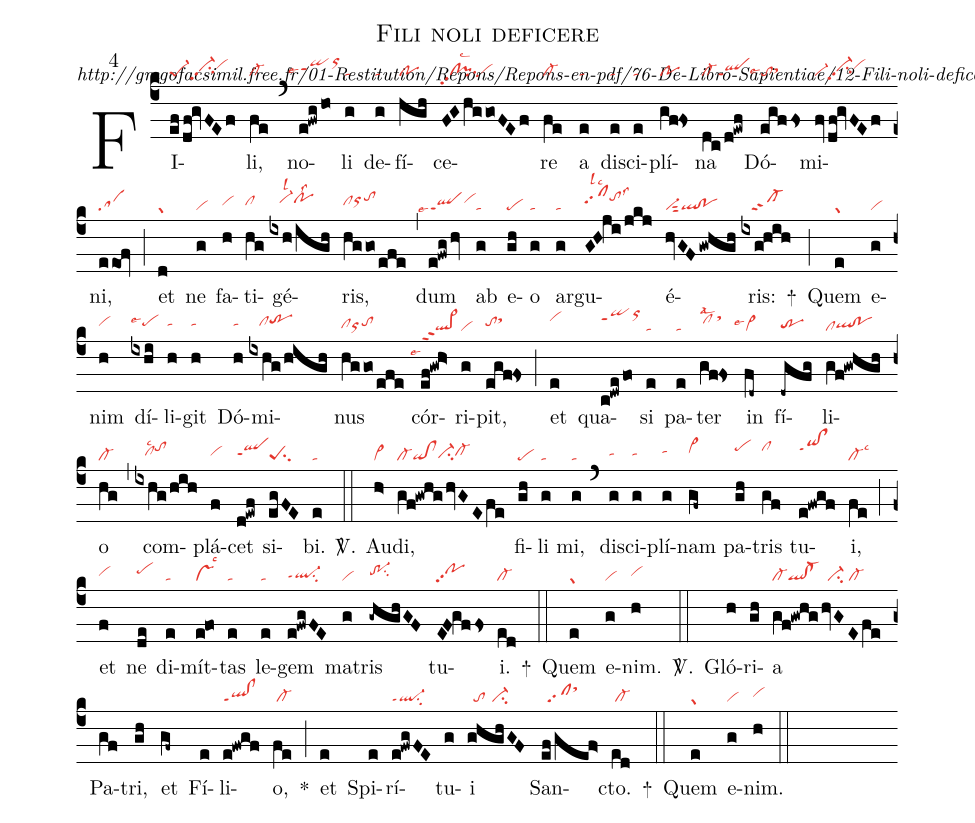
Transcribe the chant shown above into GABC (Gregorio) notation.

name: Fili noli deficere;
commentary: http://gregofacsimil.free.fr/01-Restitution/Repons/Repons-en-pdf/76-De-Libro-Sapientiae/12-Fili-noli-deficere.pdf;
mode: 4;
nabc-lines: 1;
%%
(c4)
FI(ef/df!gvFEf|pe-1vi-hhpp2su2vihi)li,(fe|cl-) (`)
no(e!fwg/ho|```qihhppt1lse7orhk)li(g|ta) de(g|ta)fí(hgh|po)ce(FGhggoFEf|cl!pipp2su2lsc2vihg)re(fe|cl-) a(e|ta) dis(e|ta)ci(e|ta)plí(gf!fs|po)na(dc/d!ewf|cl-qlppt1) Dó(egffs|```tolse4sthh)mi(fv/df!gvFEf|vi-vi-hhpp2su2vihi)ni,(eeOf|sa) (;)
et(d|gr) ne(g|vi) fa(h|vihh)ti(hg|clhh)gé(ixh/igh|///vi-hilsl2pohilss2)ris,(hggo/efe|clhhorhitohj) (,)
dum(e!fwg/hv|```qlppt1lse7vihi) ab(g|ta) e(gh|pe)o(g|ta) ar(g|ta)gu(GH!ji/jkj|sfhilsl2lsc2tohjlss3)é(hvGFgwhgh|vi-sut2ql!po)ris:(ixg!hih|///cl-ppt2) +(;)
Quem(e|gr) e(g|vi)nim(h|vihh) dí(ixhi|pehhlse4)li(h|tahh)git(h|tahh) Dó(h|tahh)mi(ixhg/high|///clhhtrhi)nus(hggo/efe|clhgorhgtohh) cór(ef!gwh>|```ql>ppt2lse7)ri(g|vi)pit,(egf!fs|tohhsthj) (;)
et(e|vihj) qua(c!dwe/fo|qihjppt1orhl)si(e|ta) pa(e|ta)ter(gf!fs|clhilsal2sthk) in(fd~|```vi>lse4) fí(-dgfg|trhg)li(gf!gwhgh|clqlhg!pohg)o(hg|cl-) (,)
com(ixhg/hih|///clhhlsc2tohj)plá(f|vihh)cet(d!ewf|qlhhppt1) si(egFE|peSsu2)bi.(e|ta) <sp>V/</sp>.(::)
Au(h>|vi>)di,(gf!gwhg/hvGEfe|cl-qi!clci-hgcl-hh) fi(gh|pe)li(g|ta) mi,(g|ta) (`)
di(g|tahh)sci(g|tahh)plí(g|tahi)nam(gf~|vi>hi) pa(gh|pehj)tris(gf|clhj) tu(e!fwgf|qihj!clhjppt1)i,(fe|cl-lsc3) (;)
et(f|vihh) ne(de|pehi) di(e|ta)mít(e!fo|vslsc3)tas(e|ta) le(e|ta)gem(e!fwgFE|ql-hgppt1su2) ma(g|vi)tris(-ghghGF|tr-1hhsu2) tu(EF!gffs|pohipp2)i.(ed|cl-) +(::)
Quem(e|gr) e(g|vi)nim.(h|vihh) <sp>V/</sp>.(::)
Gló(h)ri(gh)a(gf!gwhg|cl-ql!cl-|hvGEfe|//ci-/cl-) Pa(gf)tri,(gh) et(gf~) Fí(e)li(e!fwgf|ql!clppt1)o,(fe|/cl-) *(;)
et(e) Spi(e)rí(e!fwgFE|ql-ppt1su2)tu(g)i(ghghGF|//to//ci-) San(ef/gef>|//sfsthk)cto.(ed|/cl-) +(::)
Quem(e|gr) e(g|vi)nim.(h|vihh) (::)
